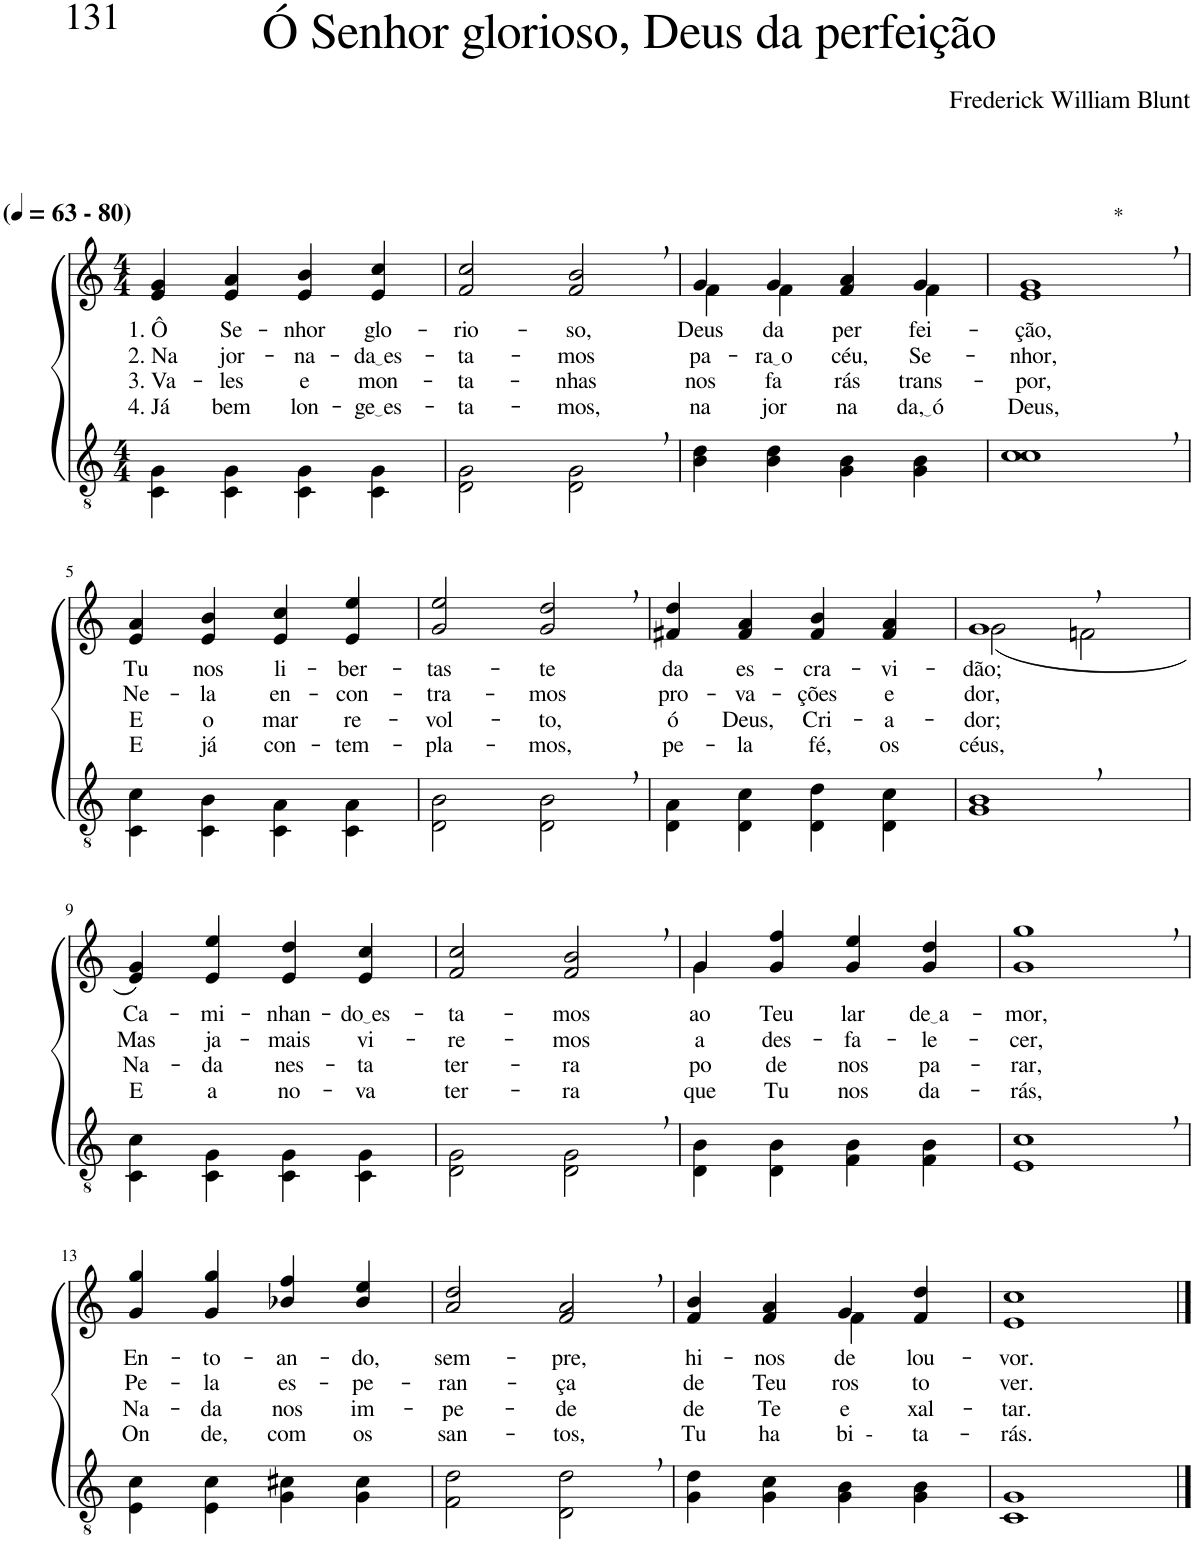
**kern	**kern	**text	**text	**text	**text
*part2	*part1	*part1	*part1	*part1	*part1
*staff2	*staff1	*staff1	*staff1	*staff1	*staff1
*I"Parte III e IV	*I"Parte I e II	*	*	*	*
*clefGv2	*clefG2	*	*	*	*
*Trd3c5	*Trd3c5	*	*	*	*
*k[]	*k[]	*	*	*	*
*M4/4	*M4/4	*	*	*	*
*MM63	*MM63	*	*	*	*
=1	=1	=1	=1	=1	=1
!	!LO:TX:a:B:t=(	!	!	!	!
!	!LO:TX:a:B:t=- 80)	!	!	!	!
!	!	!LO:LY:b	!LO:LY:b	!LO:LY:b	!LO:LY:b
4C\ 4G\	4e/ 4g/	1. Ô	2. Na	3. Va-	4. Já
!	!	!LO:LY:b	!LO:LY:b	!LO:LY:b	!LO:LY:b
4C\ 4G\	4e/ 4a/	Se-	jor-	-les	bem
!	!	!LO:LY:b	!LO:LY:b	!LO:LY:b	!LO:LY:b
4C\ 4G\	4e/ 4b/	-nhor	-na-	e	lon-
!	!	!LO:LY:b	!LO:LY:b	!LO:LY:b	!LO:LY:b
4C\ 4G\	4e/ 4cc/	glo-	da es	mon-	ge es
=2	=2	=2	=2	=2	=2
!	!	!LO:LY:b	!LO:LY:b	!LO:LY:b	!LO:LY:b
2D\ 2G\	2f/ 2cc/	-rio-	-ta-	-ta-	-ta-
!	!	!LO:LY:b	!LO:LY:b	!LO:LY:b	!LO:LY:b
2D\, 2G\,	2f/, 2b/,	-so,	-mos	-nhas	-mos,
=3	=3	=3	=3	=3	=3
*	*^	*	*	*	*
!	!	!	!LO:LY:b	!LO:LY:b	!LO:LY:b	!LO:LY:b
4B\ 4d\	4g/	4f\	Deus	pa-	nos	na
!	!	!	!LO:LY:b	!LO:LY:b	!LO:LY:b	!LO:LY:b
4B\ 4d\	4g/	4f\	da	ra o	fa-	jor-
!	!	!	!LO:LY:b	!LO:LY:b	!LO:LY:b	!LO:LY:b
4G\ 4B\	4f/ 4a/	4ryy	per-	céu,	-rás	-na-
!	!	!	!LO:LY:b	!LO:LY:b	!LO:LY:b	!LO:LY:b
4G\ 4B\	4g/	4f\	-fei-	Se-	trans-	da, ó
=4	=4	=4	=4	=4	=4	=4
!	!LO:TX:a:t=*	!	!	!	!	!
!	!	!	!LO:LY:b	!LO:LY:b	!LO:LY:b	!LO:LY:b
*	*v	*v	*	*	*	*
1c, 1c,	1e, 1g,	-ção,	-nhor,	-por,	Deus,
!!LO:LB:g=z
=5	=5	=5	=5	=5	=5
!	!	!LO:LY:b	!LO:LY:b	!LO:LY:b	!LO:LY:b
4C\ 4c\	4e/ 4a/	Tu	Ne-	E	E
!	!	!LO:LY:b	!LO:LY:b	!LO:LY:b	!LO:LY:b
4C\ 4B\	4e/ 4b/	nos	-la	o	já
!	!	!LO:LY:b	!LO:LY:b	!LO:LY:b	!LO:LY:b
4C\ 4A\	4e/ 4cc/	li-	en-	mar	con-
!	!	!LO:LY:b	!LO:LY:b	!LO:LY:b	!LO:LY:b
4C\ 4A\	4e/ 4ee/	-ber-	-con-	re-	-tem-
=6	=6	=6	=6	=6	=6
!	!	!LO:LY:b	!LO:LY:b	!LO:LY:b	!LO:LY:b
2D\ 2B\	2g/ 2ee/	-tas-	-tra-	-vol-	-pla-
!	!	!LO:LY:b	!LO:LY:b	!LO:LY:b	!LO:LY:b
2D\, 2B\,	2g/, 2dd/,	-te	-mos	-to,	-mos,
=7	=7	=7	=7	=7	=7
!	!	!LO:LY:b	!LO:LY:b	!LO:LY:b	!LO:LY:b
4D\ 4A\	4f#X/ 4dd/	da	pro-	ó	pe-
!	!	!LO:LY:b	!LO:LY:b	!LO:LY:b	!LO:LY:b
4D\ 4c\	4f#/ 4a/	es-	-va-	Deus,	-la
!	!	!LO:LY:b	!LO:LY:b	!LO:LY:b	!LO:LY:b
4D\ 4d\	4f#/ 4b/	-cra-	-ções	Cri-	fé,
!	!	!LO:LY:b	!LO:LY:b	!LO:LY:b	!LO:LY:b
4D\ 4c\	4f#/ 4a/	-vi-	e	-a-	os
=8	=8	=8	=8	=8	=8
!	!	!LO:LY:b	!LO:LY:b	!LO:LY:b	!LO:LY:b
*	*^	*	*	*	*
1G, 1B,	1g,	(2g\	-dão;	dor,	-dor;	céus,
.	.	2fn\	.	.	.	.
!!LO:LB:g=z
=9	=9	=9	=9	=9	=9	=9
!	!	!	!LO:LY:b	!LO:LY:b	!LO:LY:b	!LO:LY:b
*	*v	*v	*	*	*	*
4C\ 4c\	4e/ 4g/)	Ca-	Mas	Na-	E
!	!	!LO:LY:b	!LO:LY:b	!LO:LY:b	!LO:LY:b
4C\ 4G\	4e/ 4ee/	-mi-	ja-	-da	a
!	!	!LO:LY:b	!LO:LY:b	!LO:LY:b	!LO:LY:b
4C\ 4G\	4e/ 4dd/	-nhan-	-mais	nes-	no-
!	!	!LO:LY:b	!LO:LY:b	!LO:LY:b	!LO:LY:b
4C\ 4G\	4e/ 4cc/	do es	vi-	-ta	-va
=10	=10	=10	=10	=10	=10
!	!	!LO:LY:b	!LO:LY:b	!LO:LY:b	!LO:LY:b
2D\ 2G\	2f/ 2cc/	-ta-	-re-	ter-	ter-
!	!	!LO:LY:b	!LO:LY:b	!LO:LY:b	!LO:LY:b
2D\, 2G\,	2f/, 2b/,	-mos	-mos	-ra	-ra
=11	=11	=11	=11	=11	=11
*	*^	*	*	*	*
!	!	!	!LO:LY:b	!LO:LY:b	!LO:LY:b	!LO:LY:b
4D\ 4B\	4g/	4g\	ao	a	po-	que
!	!	!	!LO:LY:b	!LO:LY:b	!LO:LY:b	!LO:LY:b
4D\ 4B\	4g/ 4ff/	2.ryy	Teu	des-	-de	Tu
!	!	!	!LO:LY:b	!LO:LY:b	!LO:LY:b	!LO:LY:b
4F\ 4B\	4g/ 4ee/	.	lar	-fa-	nos	nos
!	!	!	!LO:LY:b	!LO:LY:b	!LO:LY:b	!LO:LY:b
4F\ 4B\	4g/ 4dd/	.	de a	-le-	pa-	da-
*	*v	*v	*	*	*	*
=12	=12	=12	=12	=12	=12
!	!	!LO:LY:b	!LO:LY:b	!LO:LY:b	!LO:LY:b
1E, 1c,	1g, 1gg,	-mor,	-cer,	-rar,	-rás,
!!LO:LB:g=z
=13	=13	=13	=13	=13	=13
!	!	!LO:LY:b	!LO:LY:b	!LO:LY:b	!LO:LY:b
4E\ 4c\	4g/ 4gg/	En-	Pe-	Na-	On
!	!	!LO:LY:b	!LO:LY:b	!LO:LY:b	!LO:LY:b
4E\ 4c\	4g/ 4gg/	-to-	-la	-da	de,
!	!	!LO:LY:b	!LO:LY:b	!LO:LY:b	!LO:LY:b
4G\ 4c#X\	4b-X/ 4ff/	-an-	es-	nos	com
!	!	!LO:LY:b	!LO:LY:b	!LO:LY:b	!LO:LY:b
4G\ 4c#\	4b-/ 4ee/	-do,	-pe-	im-	os
=14	=14	=14	=14	=14	=14
!	!	!LO:LY:b	!LO:LY:b	!LO:LY:b	!LO:LY:b
2F\ 2d\	2a/ 2dd/	sem-	-ran-	-pe-	san-
!	!	!LO:LY:b	!LO:LY:b	!LO:LY:b	!LO:LY:b
2D\, 2d\,	2f/, 2a/,	-pre,	-ça	-de	-tos,
=15	=15	=15	=15	=15	=15
!	!	!LO:LY:b	!LO:LY:b	!LO:LY:b	!LO:LY:b
*	*^	*	*	*	*
4G\ 4d\	4f/ 4b/	2ryy	hi-	de	de	Tu
!	!	!	!LO:LY:b	!LO:LY:b	!LO:LY:b	!LO:LY:b
4G\ 4c\	4f/ 4a/	.	-nos	Teu	Te	ha-
!	!	!	!LO:LY:b	!LO:LY:b	!LO:LY:b	!LO:LY:b
4G\ 4B\	4g/	4f\	de	ros-	e-	bi -
!	!	!	!LO:LY:b	!LO:LY:b	!LO:LY:b	!LO:LY:b
4G\ 4B\	4f/ 4dd/	4ryy	lou-	-to	-xal-	-ta-
=16	=16	=16	=16	=16	=16	=16
!	!	!	!LO:LY:b	!LO:LY:b	!LO:LY:b	!LO:LY:b
*	*v	*v	*	*	*	*
1C 1G	1e 1cc	-vor.	ver.	-tar.	-rás.
==	==	==	==	==	==
*-	*-	*-	*-	*-	*-
